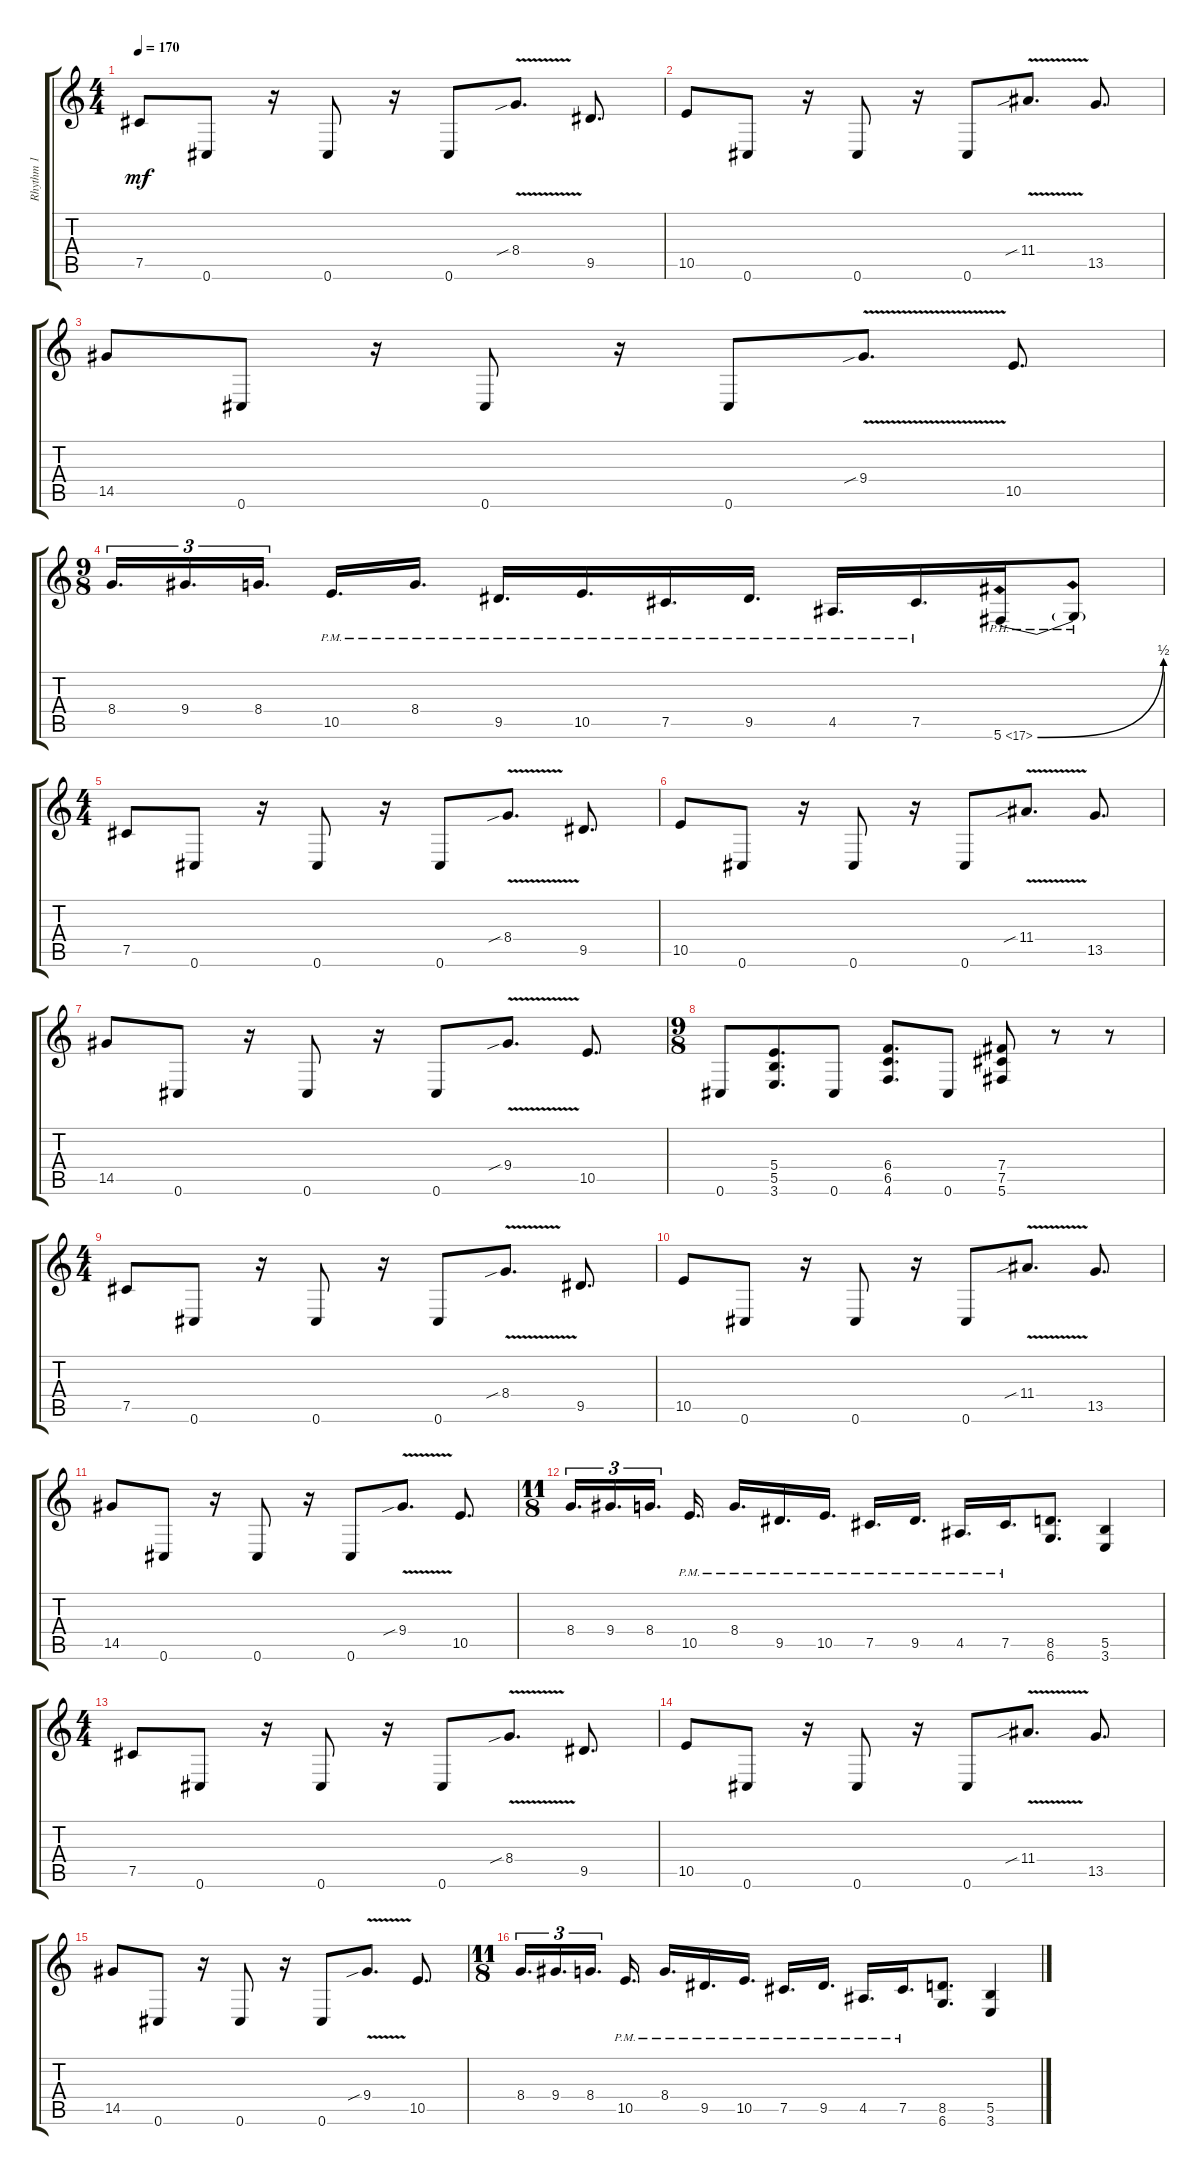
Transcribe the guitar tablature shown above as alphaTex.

\track ("Rhythm 1" "Rhythm 1") {instrument distortionguitar}
\staff {score tabs}
\tuning (Db4 Ab3 E3 B2 Gb2 Db2) {hide}
\ts (4 4)
\tempo 170
\clef g2
\ks c
7.5.8{dy mf instrument distortionguitar} 0.6.8 r.16 0.6.8 r.16 0.6.8 8.4{v sib}.8{d} 9.5.8{d} |
10.5.8 0.6.8 r.16 0.6.8 r.16 0.6.8 11.4{v sib}.8{d} 13.5.8{d} |
14.5.8 0.6.8 r.16 0.6.8 r.16 0.6.8 9.4{v sib}.8{d} 10.5.8{d} |
\ts (9 8)
8.4.16{d tu (3 2)} 9.4.16{d tu (3 2)} 8.4.16{d tu (3 2)} 10.5{pm}.16{d} 8.4{pm}.16{d} 9.5{pm}.16{d} 10.5{pm}.16{d} 7.5{pm}.16{d} 9.5{pm}.16{d} 4.5{pm}.16{d} 7.5{pm}.16{d} 5.6{be (bend 0 0 60 2) ph 12}.16 5.6{ph 12 t}.8 |
\ts (4 4)
7.5.8 0.6.8 r.16 0.6.8 r.16 0.6.8 8.4{v sib}.8{d} 9.5.8{d} |
10.5.8 0.6.8 r.16 0.6.8 r.16 0.6.8 11.4{v sib}.8{d} 13.5.8{d} |
14.5.8 0.6.8 r.16 0.6.8 r.16 0.6.8 9.4{v sib}.8{d} 10.5.8{d} |
\ts (9 8)
0.6.8 (5.4 5.5 3.6).8{d} 0.6.8 (6.4 6.5 4.6).8{d} 0.6.8 (7.4 7.5 5.6).8 r.8 r.8 |
\ts (4 4)
7.5.8 0.6.8 r.16 0.6.8 r.16 0.6.8 8.4{v sib}.8{d} 9.5.8{d} |
10.5.8 0.6.8 r.16 0.6.8 r.16 0.6.8 11.4{v sib}.8{d} 13.5.8{d} |
14.5.8 0.6.8 r.16 0.6.8 r.16 0.6.8 9.4{v sib}.8{d} 10.5.8{d} |
\ts (11 8)
8.4.16{d tu (3 2)} 9.4.16{d tu (3 2)} 8.4.16{d tu (3 2)} 10.5{pm}.16{d} 8.4{pm}.16{d} 9.5{pm}.16{d} 10.5{pm}.16{d} 7.5{pm}.16{d} 9.5{pm}.16{d} 4.5{pm}.16{d} 7.5{pm}.16{d} (8.5 6.6).8{d} (5.5 3.6).4 |
\ts (4 4)
7.5.8 0.6.8 r.16 0.6.8 r.16 0.6.8 8.4{v sib}.8{d} 9.5.8{d} |
10.5.8 0.6.8 r.16 0.6.8 r.16 0.6.8 11.4{v sib}.8{d} 13.5.8{d} |
14.5.8 0.6.8 r.16 0.6.8 r.16 0.6.8 9.4{v sib}.8{d} 10.5.8{d} |
\ts (11 8)
8.4.16{d tu (3 2)} 9.4.16{d tu (3 2)} 8.4.16{d tu (3 2)} 10.5{pm}.16{d} 8.4{pm}.16{d} 9.5{pm}.16{d} 10.5{pm}.16{d} 7.5{pm}.16{d} 9.5{pm}.16{d} 4.5{pm}.16{d} 7.5{pm}.16{d} (8.5 6.6).8{d} (5.5 3.6).4
